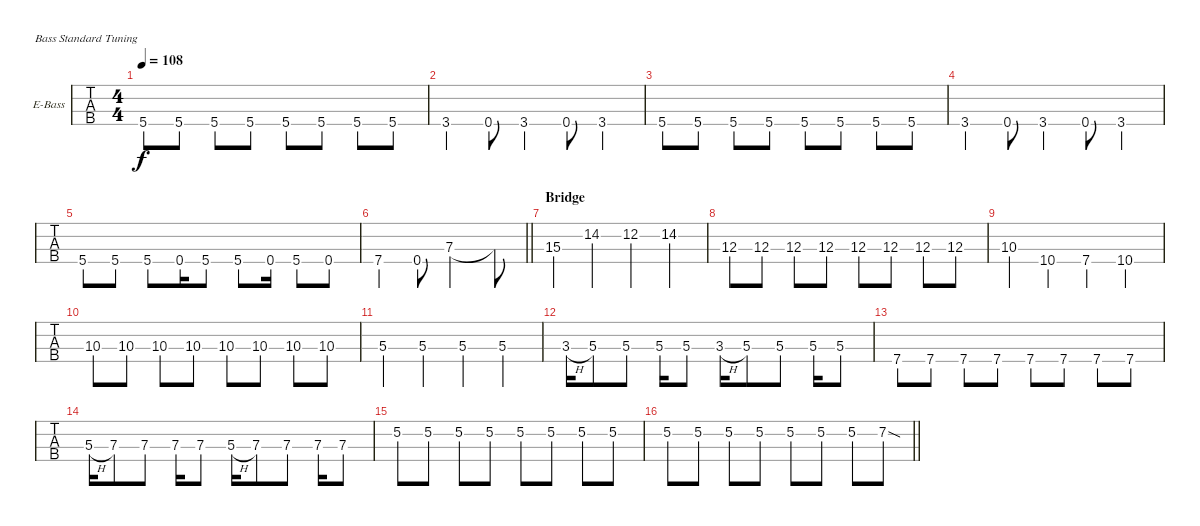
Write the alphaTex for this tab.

\bracketExtendMode groupsimilarinstruments
\firstSystemTrackNameOrientation horizontal
\otherSystemsTrackNameOrientation horizontal
\track ("Nikolai" "E-Bass") {instrument electricbasspick}
\staff {tabs}
\tuning (G2 D2 A1 E1)
\ts (4 4)
\tempo 108
\clef f4
\ks c
5.4.8{dy f} 5.4.8 5.4.8 5.4.8 5.4.8 5.4.8 5.4.8 5.4.8 |
3.4.4 0.4.8 3.4.4 0.4.8 3.4.4 |
5.4.8 5.4.8 5.4.8 5.4.8 5.4.8 5.4.8 5.4.8 5.4.8 |
3.4.4 0.4.8 3.4.4 0.4.8 3.4.4 |
5.4.8 5.4.8 5.4.8 0.4.16 5.4.8 5.4.8 0.4.16 5.4.8 0.4.8 |
\barLineRight lightlight
7.4.4 0.4.8 7.3.2 7.3{t}.8 |
\section ("" "Bridge")
15.3.4 14.2.4 12.2.4 14.2.4 |
12.3.8 12.3.8 12.3.8 12.3.8 12.3.8 12.3.8 12.3.8 12.3.8 |
10.3.4 10.4.4 7.4.4 10.4.4 |
10.3.8 10.3.8 10.3.8 10.3.8 10.3.8 10.3.8 10.3.8 10.3.8 |
5.3.4 5.3.4 5.3.4 5.3.4 |
3.3{h}.16 5.3.8 5.3.8 5.3.16 5.3.8 3.3{h}.16 5.3.8 5.3.8 5.3.16 5.3.8 |
7.4.8 7.4.8 7.4.8 7.4.8 7.4.8 7.4.8 7.4.8 7.4.8 |
5.3{h}.16 7.3.8 7.3.8 7.3.16 7.3.8 5.3{h}.16 7.3.8 7.3.8 7.3.16 7.3.8 |
5.2.8 5.2.8 5.2.8 5.2.8 5.2.8 5.2.8 5.2.8 5.2.8 |
\barLineRight lightlight
5.2.8 5.2.8 5.2.8 5.2.8 5.2.8 5.2.8 5.2.8 7.2{sod}.8
